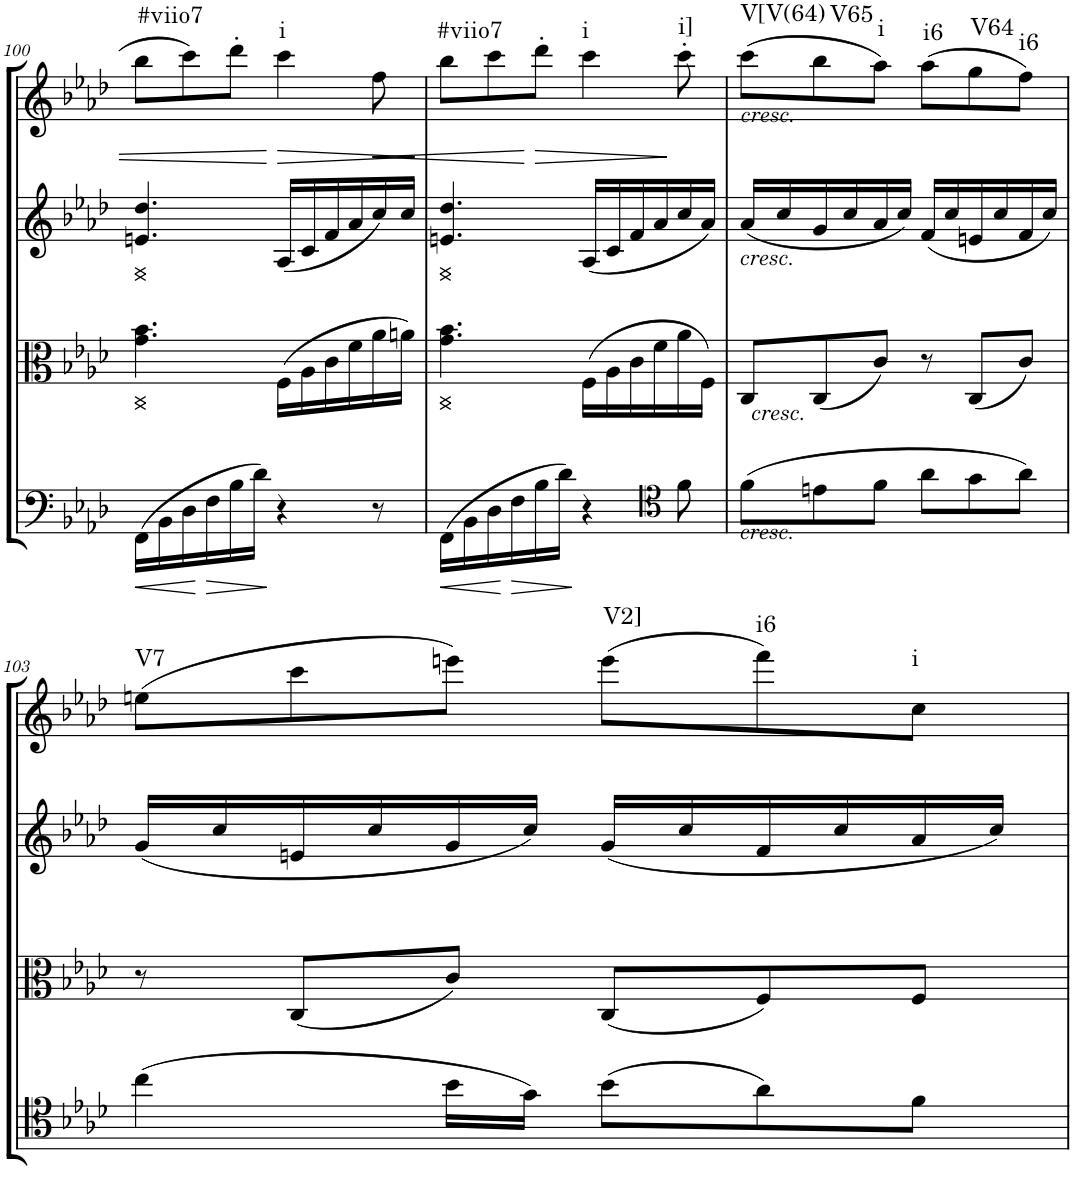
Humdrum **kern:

**kern	**dynam	**kern	**dynam	**kern	**dynam	**kern	**dynam	**harte
*part4	*part4	*part3	*part3	*part2	*part2	*part1	*part1	*part1
*staff4	*staff4	*staff3	*staff3	*staff2	*staff2	*staff1	*staff1	*
*I"Cello	*	*I"Viola	*	*I"2nd Violin	*	*I"1st Violin	*	*
*	*	*I'Vla	*	*I'Vln	*	*I'Vln	*	*
!!LO:PB:g=z
*clefF4	*	*clefC3	*	*clefG2	*	*clefG2	*	*
*k[b-e-a-d-]	*	*k[b-e-a-d-]	*	*k[b-e-a-d-]	*	*k[b-e-a-d-]	*	*
*M6/8	*	*M6/8	*	*M6/8	*	*M6/8	*	*
=100	=100	=100	=100	=100	=100	=100	=100	=100
!	!LO:HP:b	!	!LO:HP:b	!	!LO:HP:b	!	!	!LO:H:kt=#viio7
(16FF\LL	<	4.g\ 4.b-\	<	4.en/ 4.dd-/	<	8bb-\L	.	N
16BB-\	.	.	.	.	.	.	.	.
16D-\	.	.	.	.	.	8ccc\	.	.
!	!LO:HP:n=1:b	!	!	!	!	!	!	!
16F\	[ >	.	.	.	.	.	.	.
16B-\	.	.	.	.	.	8ddd-'\J	.	.
16d-\JJ)	.	.	.	.	.	.	.	.
!	!	!	!LO:HP:b	!	!LO:HP:b	!	!LO:HP:b	!LO:H:kt=i
4r	]	(16F\LL	>	(16A-/LL	>	4ccc\	>	N
.	.	16A-\	.	16c/	.	.	.	.
.	.	16c\	.	16f/	.	.	.	.
.	.	16f\	.	16a-/	.	.	.	.
!	!	!	!	!	!	!	!LO:HP:b	!
8r	.	16a-\	.	16cc/)	.	8ff\	<	.
.	.	16an\JJ)	.	16cc/JJ	.	.	.	.
.	.	.	[ ]	.	[ ]	.	]	.
=101	=101	=101	=101	=101	=101	=101	=101	=101
!	!LO:HP:b	!	!LO:HP:b	!	!LO:HP:b	!	!	!LO:H:kt=#viio7
(16FF\LL	<	4.g\ 4.b-\	<	4.en/ 4.dd-/	>	8bb-\L	.	N
16BB-\	.	.	.	.	.	.	.	.
16D-\	.	.	.	.	.	8ccc\	.	.
!	!LO:HP:n=1:b	!	!	!	!	!	!	!
16F\	[ >	.	.	.	.	.	.	.
!	!	!	!	!	!	!	!LO:HP:n=1:b	!
16B-\	.	.	.	.	.	8ddd-'\J	[ >	.
16d-\JJ)	.	.	.	.	.	.	.	.
!	!	!	!LO:HP:b	!	!LO:HP:b	!	!	!LO:H:kt=i
4r	]	(16F\LL	>	(16A-/LL	<	4ccc\	.	N
.	.	16A-\	.	16c/	.	.	.	.
.	.	16c\	.	16f/	.	.	.	.
.	.	16f\	.	16a-/	.	.	.	.
*clefC4	*	*	*	*	*	*	*	*
!	!	!	!	!	!	!	!	!LO:H:kt=i]
8f\	.	16a-\	.	16cc/	.	8ccc'\	]	N
.	.	16F\JJ)	.	16a-/JJ)	.	.	.	.
.	.	.	[ ]	.	] [	.	.	.
=102	=102	=102	=102	=102	=102	=102	=102	=102
!	!	!	!	!	!	!LO:TX:a:i:t=cresc.	!	!
!	!	!	!	!LO:TX:b:i:t=cresc.	!	!	!	!
!	!	!LO:TX:b:i:t=cresc.	!	!	!	!	!	!
!LO:TX:a:i:t=cresc.	!	!	!	!	!	!	!	!LO:H:kt=V[V(64)
(8f\L	.	8C/L	.	(16a-/LL	.	(8ccc\L	.	N
.	.	.	.	16cc/	.	.	.	.
!	!	!	!	!	!	!	!	!LO:H:kt=V65
8en\	.	(8C/	.	16g/	.	8bb-\	.	N
.	.	.	.	16cc/	.	.	.	.
!	!	!	!	!	!	!	!	!LO:H:kt=i
8f\J	.	8c/J)	.	16a-/	.	8aa-\J)	.	N
.	.	.	.	16cc/JJ)	.	.	.	.
!	!	!	!	!	!	!	!	!LO:H:kt=i6
8a-\L	.	8r	.	(16f/LL	.	(8aa-\L	.	N
.	.	.	.	16cc/	.	.	.	.
!	!	!	!	!	!	!	!	!LO:H:kt=V64
8g\	.	(8C/L	.	16en/	.	8gg\	.	N
.	.	.	.	16cc/	.	.	.	.
!	!	!	!	!	!	!	!	!LO:H:kt=i6
8a-\J)	.	8c/J)	.	16f/	.	8ff\J)	.	N
.	.	.	.	16cc/JJ)	.	.	.	.
!!LO:LB:g=z
=103	=103	=103	=103	=103	=103	=103	=103	=103
!	!	!	!	!	!	!	!	!LO:H:kt=V7
(4cc\	.	8r	.	(16g/LL	.	(8een\L	.	N
.	.	.	.	16cc/	.	.	.	.
.	.	(8C/L	.	16en/	.	8ccc\	.	.
.	.	.	.	16cc/	.	.	.	.
16b-\LL	.	8c/J)	.	16g/	.	8eeen\J)	.	.
16g\JJ)	.	.	.	16cc/JJ)	.	.	.	.
!	!	!	!	!	!	!	!	!LO:H:kt=V2]
(8b-\L	.	(8C/L	.	(16g/LL	.	(8eee\L	.	N
.	.	.	.	16cc/	.	.	.	.
!	!	!	!	!	!	!	!	!LO:H:kt=i6
8a-\)	.	8F/)	.	16f/	.	8fff\)	.	N
.	.	.	.	16cc/	.	.	.	.
!	!	!	!	!	!	!	!	!LO:H:kt=i
8f\J	.	8F/J	.	16a-/	.	8cc\J	.	N
.	.	.	.	16cc/JJ)	.	.	.	.
=	=	=	=	=	=	=	=	=
*-	*-	*-	*-	*-	*-	*-	*-	*-
